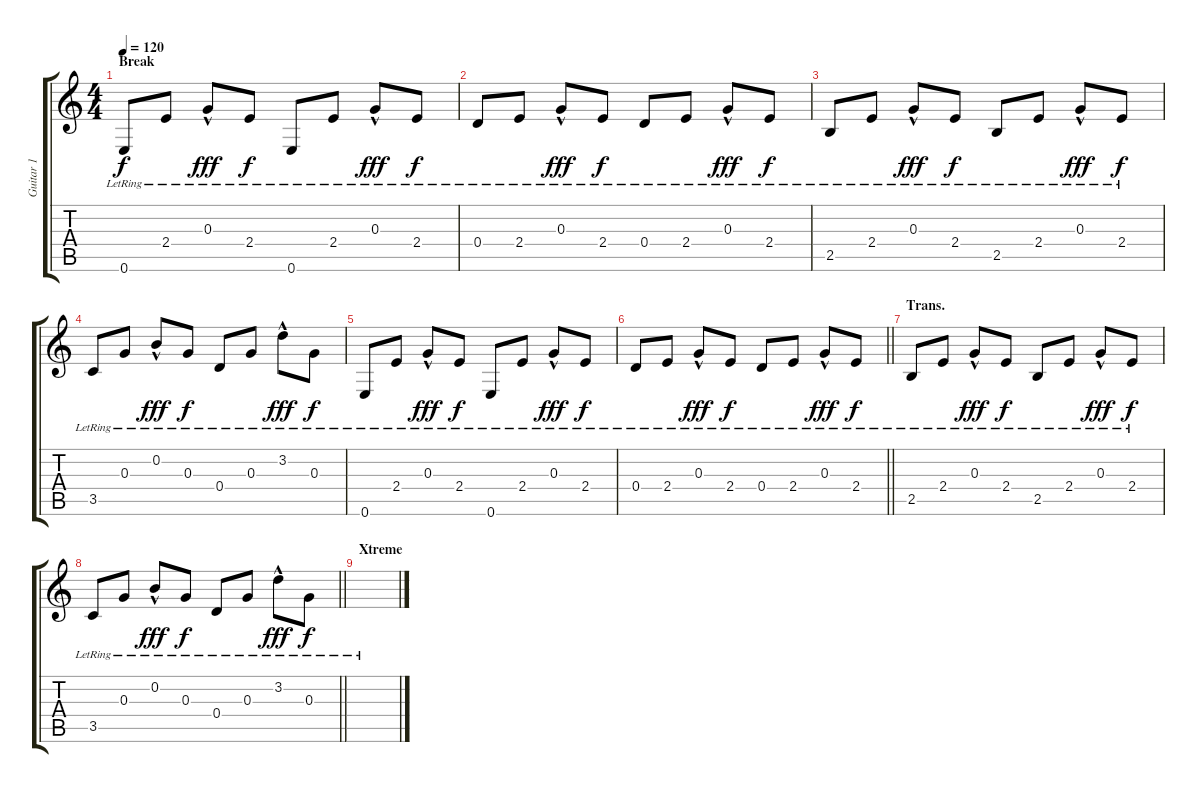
\track ("Guitar 1" "Guitar 1") {instrument electricguitarclean}
\staff {score tabs}
\tuning (E4 B3 G3 D3 A2 E2) {hide}
\ts (4 4)
\section ("" "Break")
\tempo 120
\clef g2
\ks c
0.6{lr}.8{dy f} 2.4{lr}.8 0.3{hac lr}.8{dy fff} 2.4{lr}.8{dy f} 0.6{lr}.8 2.4{lr}.8 0.3{hac lr}.8{dy fff} 2.4{lr}.8{dy f} |
0.4{lr}.8 2.4{lr}.8 0.3{hac lr}.8{dy fff} 2.4{lr}.8{dy f} 0.4{lr}.8 2.4{lr}.8 0.3{hac lr}.8{dy fff} 2.4{lr}.8{dy f} |
2.5{lr}.8 2.4{lr}.8 0.3{hac lr}.8{dy fff} 2.4{lr}.8{dy f} 2.5{lr}.8 2.4{lr}.8 0.3{hac lr}.8{dy fff} 2.4{lr}.8{dy f} |
3.5{lr}.8 0.3{lr}.8 0.2{hac lr}.8{dy fff} 0.3{lr}.8{dy f} 0.4{lr}.8 0.3{lr}.8 3.2{hac lr}.8{dy fff} 0.3{lr}.8{dy f} |
0.6{lr}.8 2.4{lr}.8 0.3{hac lr}.8{dy fff} 2.4{lr}.8{dy f} 0.6{lr}.8 2.4{lr}.8 0.3{hac lr}.8{dy fff} 2.4{lr}.8{dy f} |
\barLineRight lightlight
0.4{lr}.8 2.4{lr}.8 0.3{hac lr}.8{dy fff} 2.4{lr}.8{dy f} 0.4{lr}.8 2.4{lr}.8 0.3{hac lr}.8{dy fff} 2.4{lr}.8{dy f} |
\section ("" "Trans.")
2.5{lr}.8 2.4{lr}.8 0.3{hac lr}.8{dy fff} 2.4{lr}.8{dy f} 2.5{lr}.8 2.4{lr}.8 0.3{hac lr}.8{dy fff} 2.4{lr}.8{dy f} |
\barLineRight lightlight
3.5{lr}.8 0.3{lr}.8 0.2{hac lr}.8{dy fff} 0.3{lr}.8{dy f} 0.4{lr}.8 0.3{lr}.8 3.2{hac lr}.8{dy fff} 0.3{lr}.8{dy f} |
\section ("" "Xtreme")
